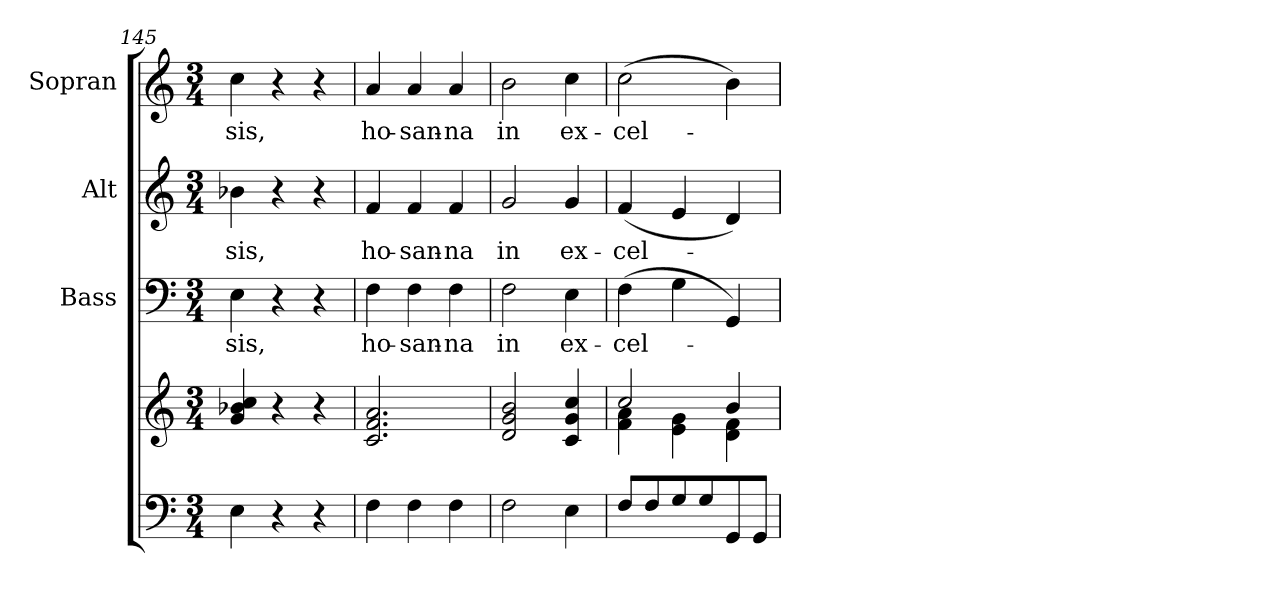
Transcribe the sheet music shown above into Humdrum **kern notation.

**kern	**kern	**kern	**text	**kern	**text	**kern	**text
*part4	*part4	*part3	*part3	*part2	*part2	*part1	*part1
*staff5	*staff4	*staff3	*staff3	*staff2	*staff2	*staff1	*staff1
*	*	*I"Bass	*	*I"Alt	*	*I"Sopran	*
*	*	*I'B.	*	*I'A.	*	*I'S.	*
!!LO:LB:g=z
*clefF4	*clefG2	*clefF4	*	*clefG2	*	*clefG2	*
*k[]	*k[]	*k[]	*	*k[]	*	*k[]	*
*C:	*C:	*C:	*	*C:	*	*C:	*
*M3/4	*M3/4	*M3/4	*	*M3/4	*	*M3/4	*
=145	=145	=145	=145	=145	=145	=145	=145
!	!	!	!LO:LY:b	!	!LO:LY:b	!	!LO:LY:b
4E\	4g/ 4b-X/ 4cc/	4E\	-sis,	4b-X\	-sis,	4cc\	-sis,
4r	4r	4r	.	4r	.	4r	.
4r	4r	4r	.	4r	.	4r	.
=146	=146	=146	=146	=146	=146	=146	=146
!	!	!	!LO:LY:b	!	!LO:LY:b	!	!LO:LY:b
4F\	2.c/ 2.f/ 2.a/	4F\	ho-	4f/	ho-	4a/	ho-
!	!	!	!LO:LY:b	!	!LO:LY:b	!	!LO:LY:b
4F\	.	4F\	-san-	4f/	-san-	4a/	-san-
!	!	!	!LO:LY:b	!	!LO:LY:b	!	!LO:LY:b
4F\	.	4F\	-na	4f/	-na	4a/	-na
=147	=147	=147	=147	=147	=147	=147	=147
!	!	!	!LO:LY:b	!	!LO:LY:b	!	!LO:LY:b
2F\	2d/ 2g/ 2b/	2F\	in	2g/	in	2b\	in
!	!	!	!LO:LY:b	!	!LO:LY:b	!	!LO:LY:b
4E\	4c/ 4g/ 4cc/	4E\	ex-	4g/	ex-	4cc\	ex-
=148	=148	=148	=148	=148	=148	=148	=148
*	*^	*	*	*	*	*	*
!	!	!	!	!LO:LY:b	!	!LO:LY:b	!	!LO:LY:b
8F/L	2cc/	4f\ 4a\	(>4F\	-cel-	(<4f/	-cel-	(>2cc\	-cel-
8F/	.	.	.	.	.	.	.	.
8G/	.	4e\ 4g\	4G\	.	4e/	.	.	.
8G/	.	.	.	.	.	.	.	.
8GG/	4b/	4d\ 4f\	4GG/)	.	4d/)	.	4b\)	.
8GG/J	.	.	.	.	.	.	.	.
*	*v	*v	*	*	*	*	*	*
=	=	=	=	=	=	=	=
*-	*-	*-	*-	*-	*-	*-	*-
